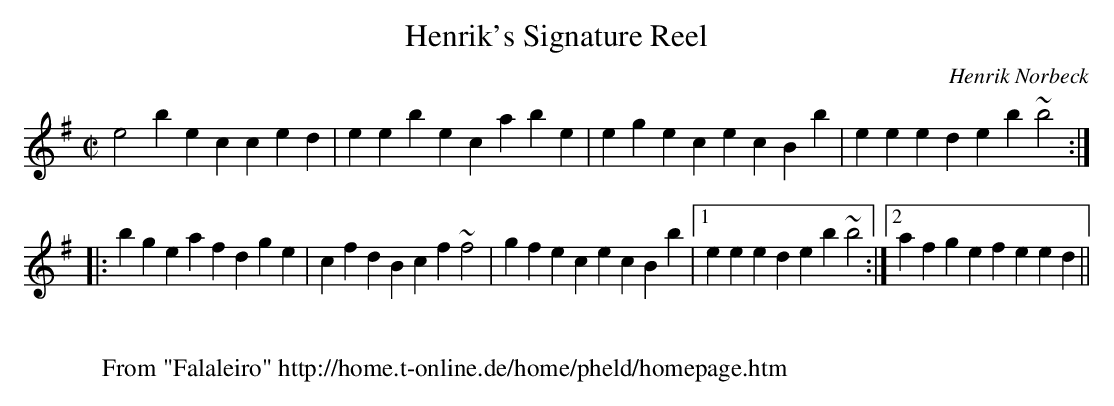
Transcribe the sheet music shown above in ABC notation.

X:1
T:Henrik's Signature Reel
M:C|
L:1/4
C:Henrik Norbeck
K:Em
e2be cced|eebe cabe|egec ecBb|eeed eb~b2:|
|:bgea fdge|cfdB cf~f2|gfec ecBb|1 eeed eb~b2:|2 afge feed||
W:
W: From "Falaleiro" http://home.t-online.de/home/pheld/homepage.htm
